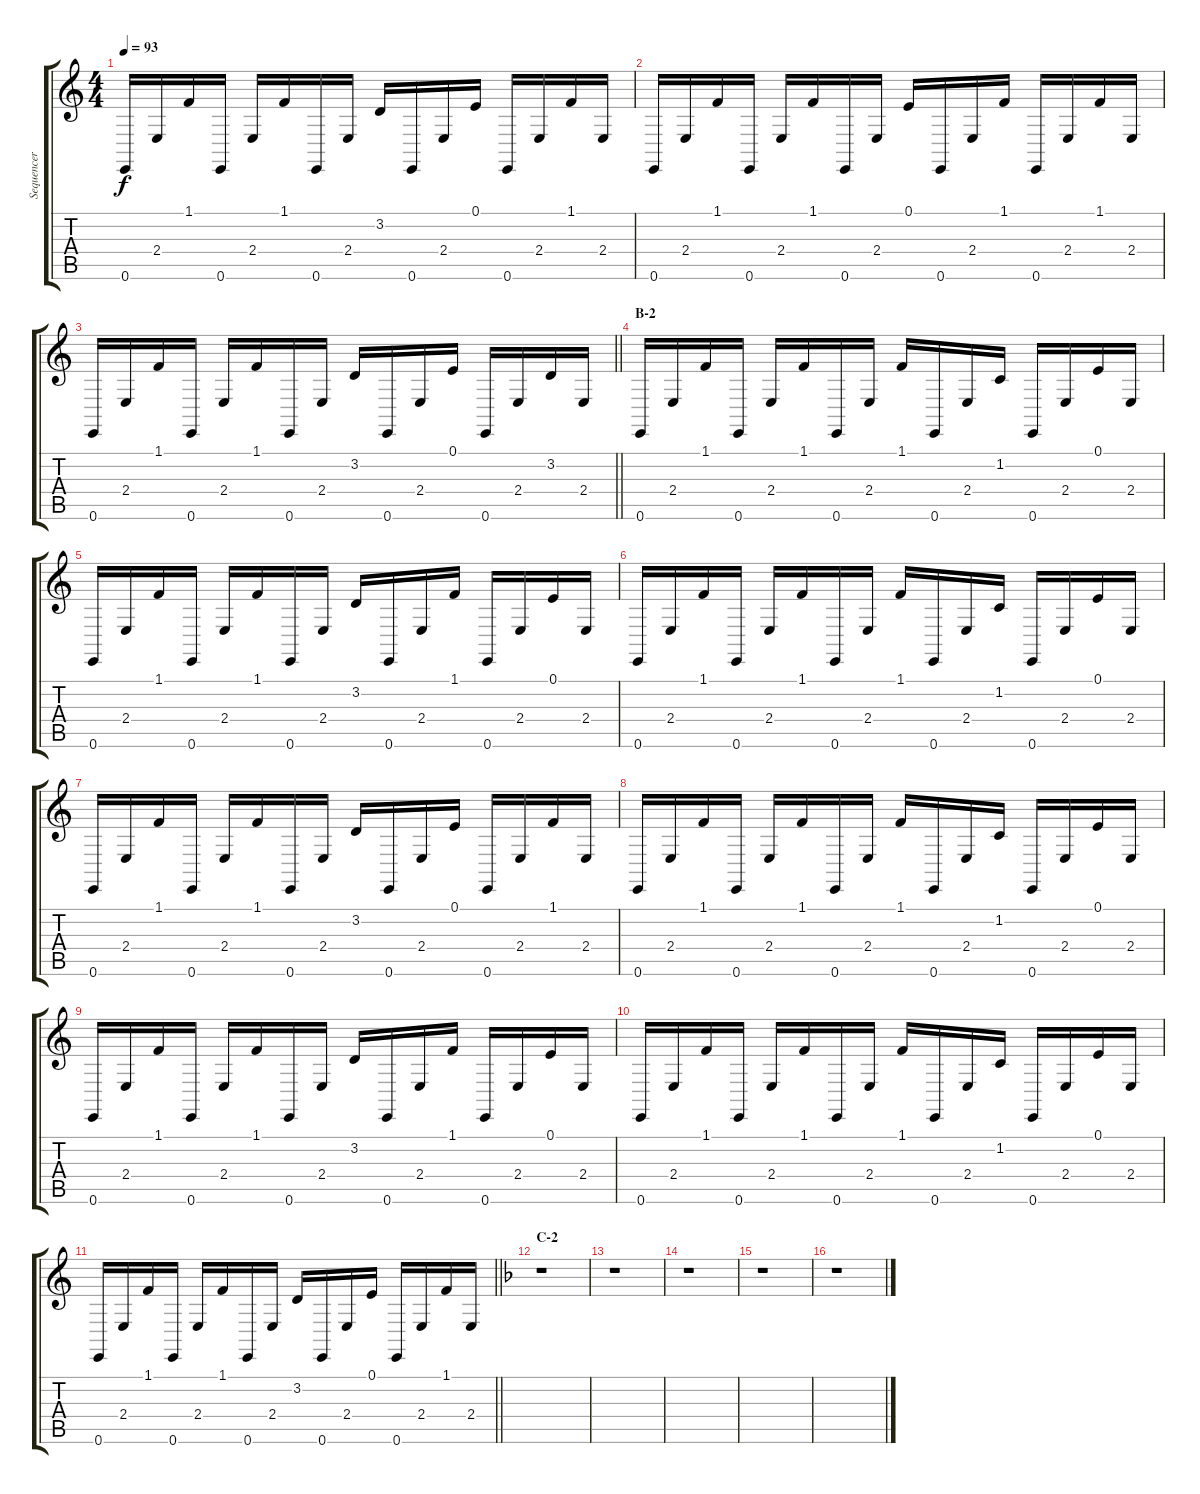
\track ("Sequencer" "Sequencer") {instrument lead2sawtooth}
\staff {score tabs}
\tuning (E4 B3 G3 D3 A2 E2) {hide}
\ts (4 4)
\tempo 93
\clef g2
\ks c
0.6.16{dy f} 2.4.16 1.1.16 0.6.16 2.4.16 1.1.16 0.6.16 2.4.16 3.2.16 0.6.16 2.4.16 0.1.16 0.6.16 2.4.16 1.1.16 2.4.16 |
0.6.16 2.4.16 1.1.16 0.6.16 2.4.16 1.1.16 0.6.16 2.4.16 0.1.16 0.6.16 2.4.16 1.1.16 0.6.16 2.4.16 1.1.16 2.4.16 |
\barLineRight lightlight
0.6.16 2.4.16 1.1.16 0.6.16 2.4.16 1.1.16 0.6.16 2.4.16 3.2.16 0.6.16 2.4.16 0.1.16 0.6.16 2.4.16 3.2.16 2.4.16 |
\section ("" "B-2")
0.6.16 2.4.16 1.1.16 0.6.16 2.4.16 1.1.16 0.6.16 2.4.16 1.1.16 0.6.16 2.4.16 1.2.16 0.6.16 2.4.16 0.1.16 2.4.16 |
0.6.16 2.4.16 1.1.16 0.6.16 2.4.16 1.1.16 0.6.16 2.4.16 3.2.16 0.6.16 2.4.16 1.1.16 0.6.16 2.4.16 0.1.16 2.4.16 |
0.6.16 2.4.16 1.1.16 0.6.16 2.4.16 1.1.16 0.6.16 2.4.16 1.1.16 0.6.16 2.4.16 1.2.16 0.6.16 2.4.16 0.1.16 2.4.16 |
0.6.16 2.4.16 1.1.16 0.6.16 2.4.16 1.1.16 0.6.16 2.4.16 3.2.16 0.6.16 2.4.16 0.1.16 0.6.16 2.4.16 1.1.16 2.4.16 |
0.6.16 2.4.16 1.1.16 0.6.16 2.4.16 1.1.16 0.6.16 2.4.16 1.1.16 0.6.16 2.4.16 1.2.16 0.6.16 2.4.16 0.1.16 2.4.16 |
0.6.16 2.4.16 1.1.16 0.6.16 2.4.16 1.1.16 0.6.16 2.4.16 3.2.16 0.6.16 2.4.16 1.1.16 0.6.16 2.4.16 0.1.16 2.4.16 |
0.6.16 2.4.16 1.1.16 0.6.16 2.4.16 1.1.16 0.6.16 2.4.16 1.1.16 0.6.16 2.4.16 1.2.16 0.6.16 2.4.16 0.1.16 2.4.16 |
\barLineRight lightlight
0.6.16 2.4.16 1.1.16 0.6.16 2.4.16 1.1.16 0.6.16 2.4.16 3.2.16 0.6.16 2.4.16 0.1.16 0.6.16 2.4.16 1.1.16 2.4.16 |
\section ("" "C-2")
\ks f
r.1 |
r.1 |
r.1 |
r.1 |
r.1
